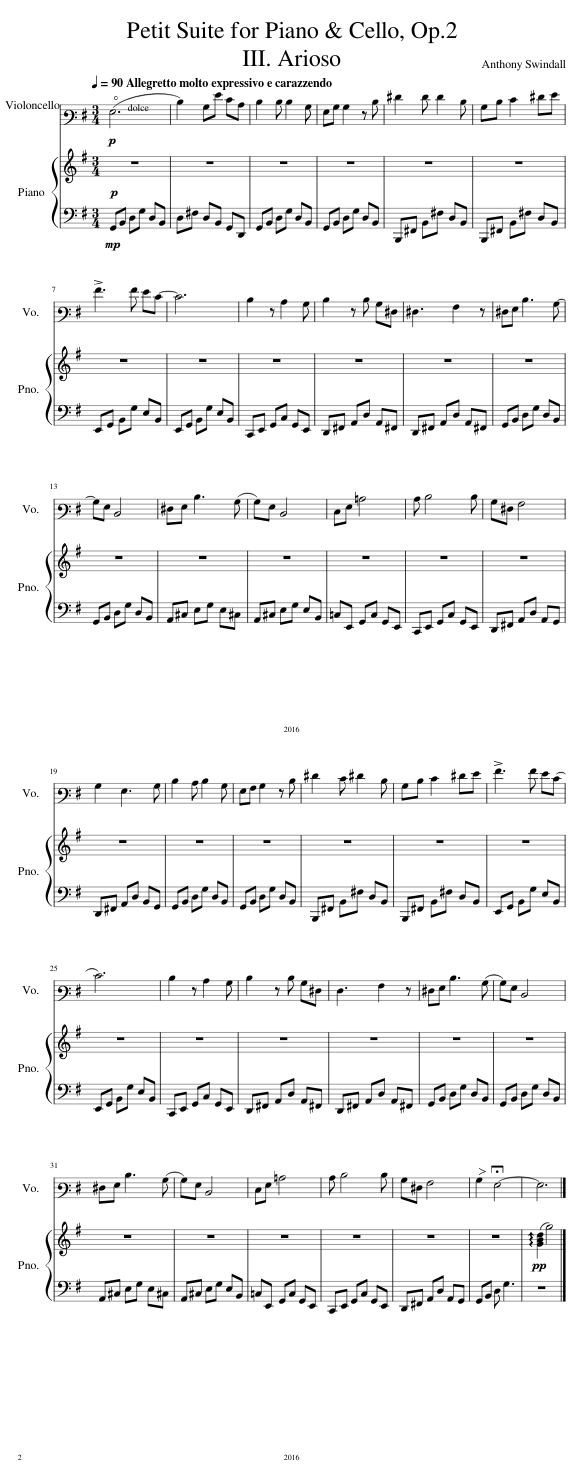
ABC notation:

X:1
%%score 1 { 2 | 3 }
L:1/8
Q:1/4=90
M:3/4
I:linebreak $
K:G
V:1 bass3
V:2 treble
V:3 bass
V:1
!p! (G,6 | D2) B,G EC | D2 D D2 B, | G,B, B,2 z D | ^F2 F F2 D | %5
 B,D E2 ^FG |$ !>!A3 A GE- | E6 | D2 z C2 B, | D2 z D B,^F, | %10
 ^F,3 A,2 z | ^F,G, D3 B,- |$ B,G, D,4 | ^F,G, D3 (B, | B,)G, D,4 | %15
 E,G, =C4 | C D4 D | B,^F, A,4 |$ B,2 G,3 B, | D2 C D2 B, | %20
 G,A, B,2 z D | ^F2 E ^F2 D | B,D E2 ^FG | !>!A3 A G(E |$ E6) | %25
 D2 z C2 B, | D2 z D B,^F, | F,3 A,2 z | ^F,G, D3 (B, | B,)G, D,4 |$ %30
 ^F,G, D3 (B, | B,)G, D,4 | E,G, =C4 | C D4 D | B,^F, A,4 | %35
 B,2 !fermata!G,4- | G,6 |] %37
V:2
!p! z6 | z6 | z6 | z6 | z6 | %5
 z6 |$ z6 | z6 | z6 | z6 | %10
 z6 | z6 |$ z6 | z6 | z6 | %15
 z6 | z6 | z6 |$ z6 | z6 | %20
 z6 | z6 | z6 | z6 |$ z6 | %25
 z6 | z6 | z6 | z6 | z6 |$ %30
 z6 | z6 | z6 | z6 | z6 | %35
 z6 |!pp! (!arpeggio![GBd]2 g4) |] %37
V:3
!mp! G,,B,, D,G, D,B,, | D,^F, D,B,, G,,D,, | G,,B,, D,G, D,B,, | G,,B,, D,G, D,B,, | B,,,^F,, B,,^F, D,B,, | %5
 B,,,^F,, B,,^F, D,B,, |$ E,,G,, B,,G, E,B,, | E,,G,, B,,G, E,B,, | C,,E,, G,,C, G,,E,, | D,,^F,, A,,D, A,,^F,, | %10
 D,,^F,, A,,D, A,,^F,, | G,,B,, D,G, D,B,, |$ G,,B,, D,G, D,B,, | A,,^C, E,G, E,^C, | A,,^C, E,G, E,B,, | %15
 =C,E,, G,,C, G,,E,, | C,,E,, G,,C, G,,E,, | D,,^F,, A,,D, A,,G,, |$ D,,^F,, A,,D, B,,G,, | G,,B,, D,G, D,B,, | %20
 G,,B,, D,G, D,B,, | B,,,^F,, B,,^F, D,B,, | B,,,^F,, B,,^F, D,B,, | E,,G,, B,,G, E,B,, |$ E,,G,, B,,G, E,B,, | %25
 C,,E,, G,,C, G,,E,, | D,,^F,, A,,D, A,,^F,, | D,,^F,, A,,D, A,,^F,, | G,,B,, D,G, D,B,, | G,,B,, D,G, D,B,, |$ %30
 A,,^C, E,G, E,^C, | A,,^C, E,G, E,B,, | =C,E,, G,,C, G,,E,, | C,,E,, G,,C, G,,E,, | D,,^F,, A,,D, A,,G,, | %35
 G,,B,, D, G,3 | z6 |] %37
